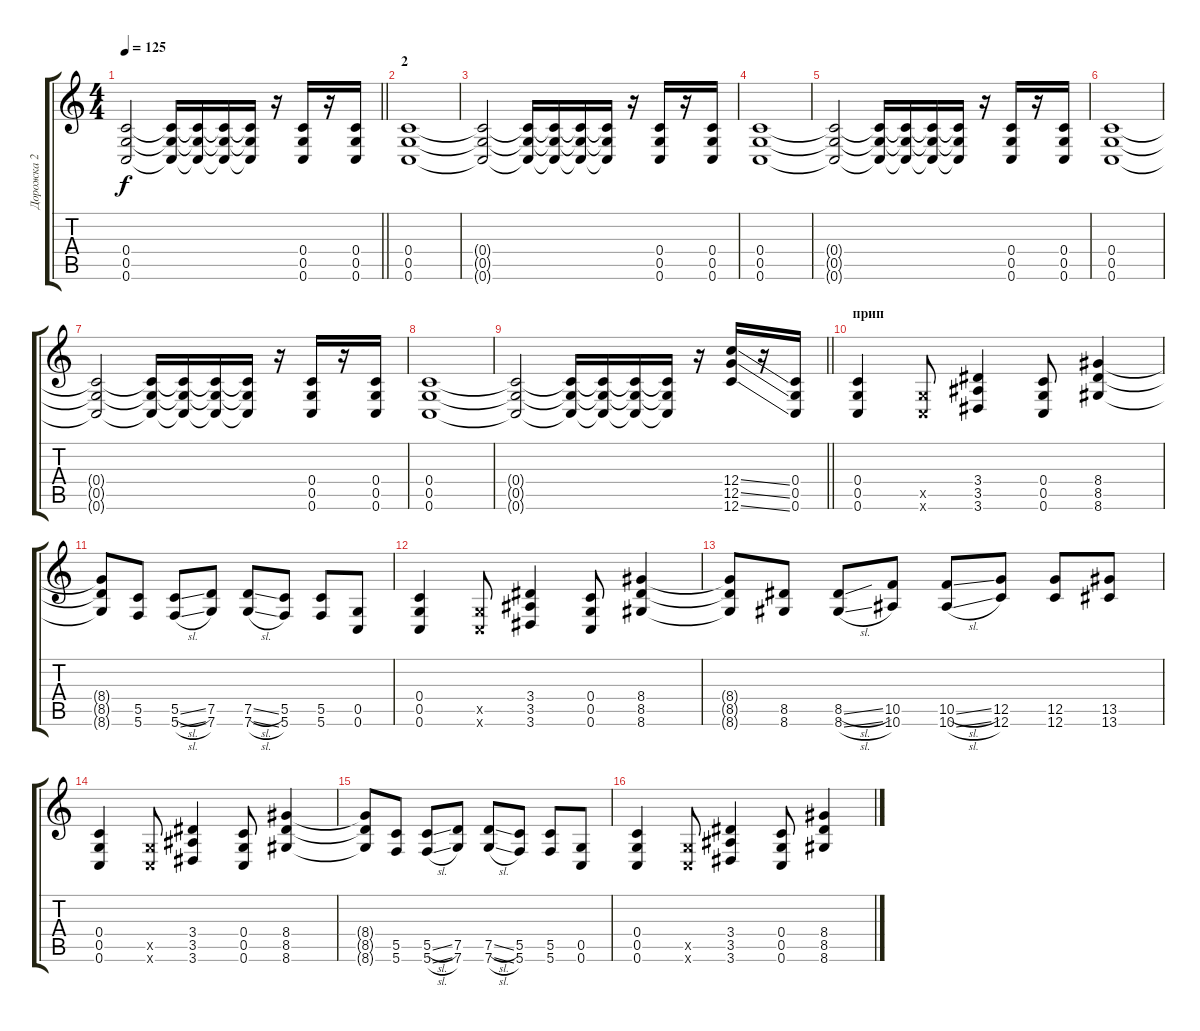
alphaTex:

\track ("Дорожка 2" "Дорожка 2") {instrument distortionguitar}
\staff {score tabs}
\tuning (D4 A3 F3 C3 G2 C2) {hide}
\ts (4 4)
\tempo 125
\clef g2
\barLineRight lightlight
\ks c
(0.4{t} 0.5{t} 0.6{t}).2{dy f} (0.4{t} 0.5{t} 0.6{t}).16 (0.4{t} 0.5{t} 0.6{t}).16 (0.4{t} 0.5{t} 0.6{t}).16 (0.4{t} 0.5{t} 0.6{t}).16 r.16 (0.4 0.5 0.6).16 r.16 (0.4 0.5 0.6).16 |
\section ("" "2")
(0.4 0.5 0.6).1 |
(0.4{t} 0.5{t} 0.6{t}).2 (0.4{t} 0.5{t} 0.6{t}).16 (0.4{t} 0.5{t} 0.6{t}).16 (0.4{t} 0.5{t} 0.6{t}).16 (0.4{t} 0.5{t} 0.6{t}).16 r.16 (0.4 0.5 0.6).16 r.16 (0.4 0.5 0.6).16 |
(0.4 0.5 0.6).1 |
(0.4{t} 0.5{t} 0.6{t}).2 (0.4{t} 0.5{t} 0.6{t}).16 (0.4{t} 0.5{t} 0.6{t}).16 (0.4{t} 0.5{t} 0.6{t}).16 (0.4{t} 0.5{t} 0.6{t}).16 r.16 (0.4 0.5 0.6).16 r.16 (0.4 0.5 0.6).16 |
(0.4 0.5 0.6).1 |
(0.4{t} 0.5{t} 0.6{t}).2 (0.4{t} 0.5{t} 0.6{t}).16 (0.4{t} 0.5{t} 0.6{t}).16 (0.4{t} 0.5{t} 0.6{t}).16 (0.4{t} 0.5{t} 0.6{t}).16 r.16 (0.4 0.5 0.6).16 r.16 (0.4 0.5 0.6).16 |
(0.4 0.5 0.6).1 |
\barLineRight lightlight
(0.4{t} 0.5{t} 0.6{t}).2 (0.4{t} 0.5{t} 0.6{t}).16 (0.4{t} 0.5{t} 0.6{t}).16 (0.4{t} 0.5{t} 0.6{t}).16 (0.4{t} 0.5{t} 0.6{t}).16 r.16 (12.4{ss} 12.5{ss} 12.6{ss}).16 r.16 (0.4 0.5 0.6).16 |
\section ("" "прип")
(0.4 0.5 0.6).4 (0.5{x} 0.6{x}).8 (3.4 3.5 3.6).4 (0.4 0.5 0.6).8 (8.4 8.5 8.6).4 |
(8.4{t} 8.5{t} 8.6{t}).8 (5.5 5.6).8 (5.5{sl} 5.6{sl}).8 (7.5 7.6).8 (7.5{sl} 7.6{sl}).8 (5.5 5.6).8 (5.5 5.6).8 (0.5 0.6).8 |
(0.4 0.5 0.6).4 (0.5{x} 0.6{x}).8 (3.4 3.5 3.6).4 (0.4 0.5 0.6).8 (8.4 8.5 8.6).4 |
(8.4{t} 8.5{t} 8.6{t}).8 (8.5 8.6).8 (8.5{sl} 8.6{sl}).8 (10.5 10.6).8 (10.5{sl} 10.6{sl}).8 (12.5 12.6).8 (12.5 12.6).8 (13.5 13.6).8 |
(0.4 0.5 0.6).4 (0.5{x} 0.6{x}).8 (3.4 3.5 3.6).4 (0.4 0.5 0.6).8 (8.4 8.5 8.6).4 |
(8.4{t} 8.5{t} 8.6{t}).8 (5.5 5.6).8 (5.5{sl} 5.6{sl}).8 (7.5 7.6).8 (7.5{sl} 7.6{sl}).8 (5.5 5.6).8 (5.5 5.6).8 (0.5 0.6).8 |
(0.4 0.5 0.6).4 (0.5{x} 0.6{x}).8 (3.4 3.5 3.6).4 (0.4 0.5 0.6).8 (8.4 8.5 8.6).4
